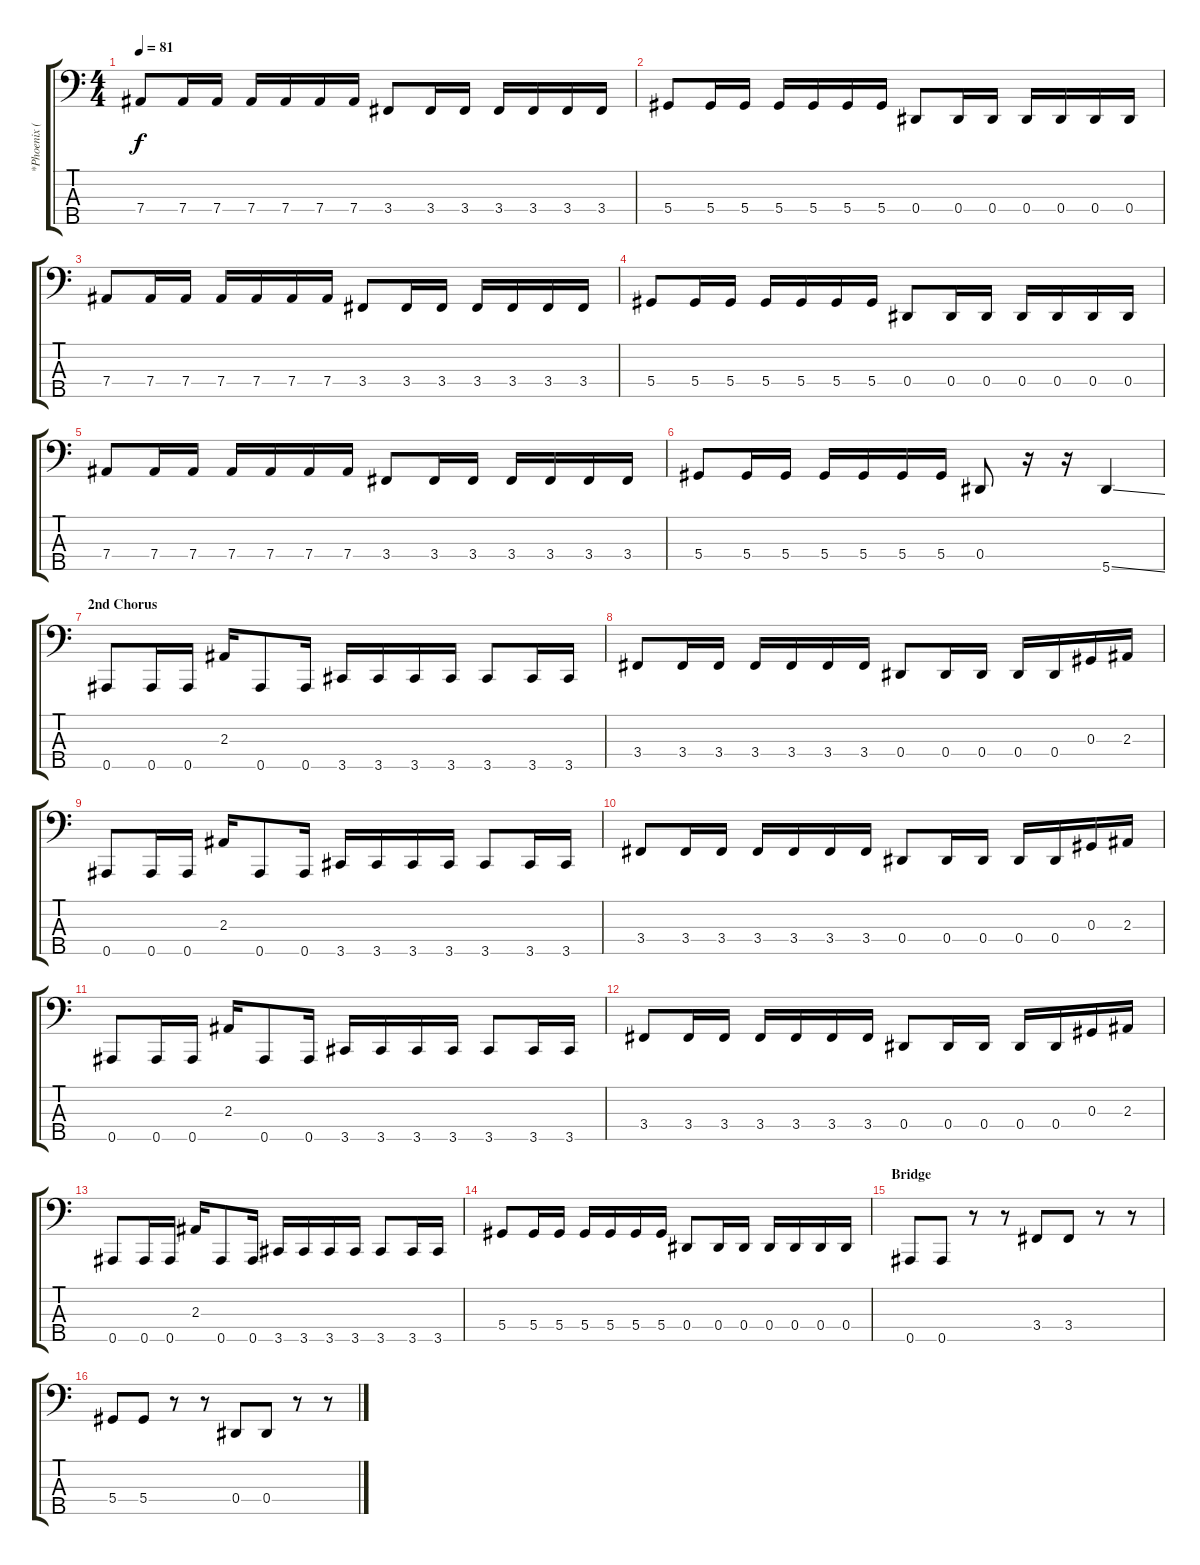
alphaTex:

\track ("*Phoenix (Bass)" "*Phoenix (") {instrument electricbassfinger}
\staff {score tabs}
\tuning (Gb2 Db2 Ab1 Eb1 Bb0) {hide}
\ts (4 4)
\tempo 81
\clef f4
\ks c
7.4.8{dy f volume 12 instrument electricbasspick} 7.4.16 7.4.16 7.4.16 7.4.16 7.4.16 7.4.16 3.4.8 3.4.16 3.4.16 3.4.16 3.4.16 3.4.16 3.4.16 |
5.4.8{volume 12 instrument electricbasspick} 5.4.16 5.4.16 5.4.16 5.4.16 5.4.16 5.4.16 0.4.8 0.4.16 0.4.16 0.4.16 0.4.16 0.4.16 0.4.16 |
7.4.8{volume 12 instrument electricbasspick} 7.4.16 7.4.16 7.4.16 7.4.16 7.4.16 7.4.16 3.4.8 3.4.16 3.4.16 3.4.16 3.4.16 3.4.16 3.4.16 |
5.4.8{volume 12 instrument electricbasspick} 5.4.16 5.4.16 5.4.16 5.4.16 5.4.16 5.4.16 0.4.8 0.4.16 0.4.16 0.4.16 0.4.16 0.4.16 0.4.16 |
7.4.8{volume 12 instrument electricbasspick} 7.4.16 7.4.16 7.4.16 7.4.16 7.4.16 7.4.16 3.4.8 3.4.16 3.4.16 3.4.16 3.4.16 3.4.16 3.4.16 |
5.4.8{volume 12 instrument electricbasspick} 5.4.16 5.4.16 5.4.16 5.4.16 5.4.16 5.4.16 0.4.8 r.16 r.16 5.5{ss}.4 |
\section ("" "2nd Chorus")
0.5.8{volume 16 instrument electricbassfinger} 0.5.16 0.5.16 2.3.16 0.5.8 0.5.16 3.5.16 3.5.16 3.5.16 3.5.16 3.5.8 3.5.16 3.5.16 |
3.4.8 3.4.16 3.4.16 3.4.16 3.4.16 3.4.16 3.4.16 0.4.8 0.4.16 0.4.16 0.4.16 0.4.16 0.3.16 2.3.16 |
0.5.8{volume 16 instrument electricbassfinger} 0.5.16 0.5.16 2.3.16 0.5.8 0.5.16 3.5.16 3.5.16 3.5.16 3.5.16 3.5.8 3.5.16 3.5.16 |
3.4.8 3.4.16 3.4.16 3.4.16 3.4.16 3.4.16 3.4.16 0.4.8 0.4.16 0.4.16 0.4.16 0.4.16 0.3.16 2.3.16 |
0.5.8{volume 16 instrument electricbassfinger} 0.5.16 0.5.16 2.3.16 0.5.8 0.5.16 3.5.16 3.5.16 3.5.16 3.5.16 3.5.8 3.5.16 3.5.16 |
3.4.8 3.4.16 3.4.16 3.4.16 3.4.16 3.4.16 3.4.16 0.4.8 0.4.16 0.4.16 0.4.16 0.4.16 0.3.16 2.3.16 |
0.5.8{volume 16 instrument electricbassfinger} 0.5.16 0.5.16 2.3.16 0.5.8 0.5.16 3.5.16 3.5.16 3.5.16 3.5.16 3.5.8 3.5.16 3.5.16 |
5.4.8{volume 12 instrument electricbasspick} 5.4.16 5.4.16 5.4.16 5.4.16 5.4.16 5.4.16 0.4.8 0.4.16 0.4.16 0.4.16 0.4.16 0.4.16 0.4.16 |
\section ("" "Bridge")
0.5.8{volume 16 instrument electricbassfinger} 0.5.8 r.8 r.8 3.4.8 3.4.8 r.8 r.8 |
5.4.8 5.4.8 r.8 r.8 0.4.8 0.4.8 r.8 r.8
